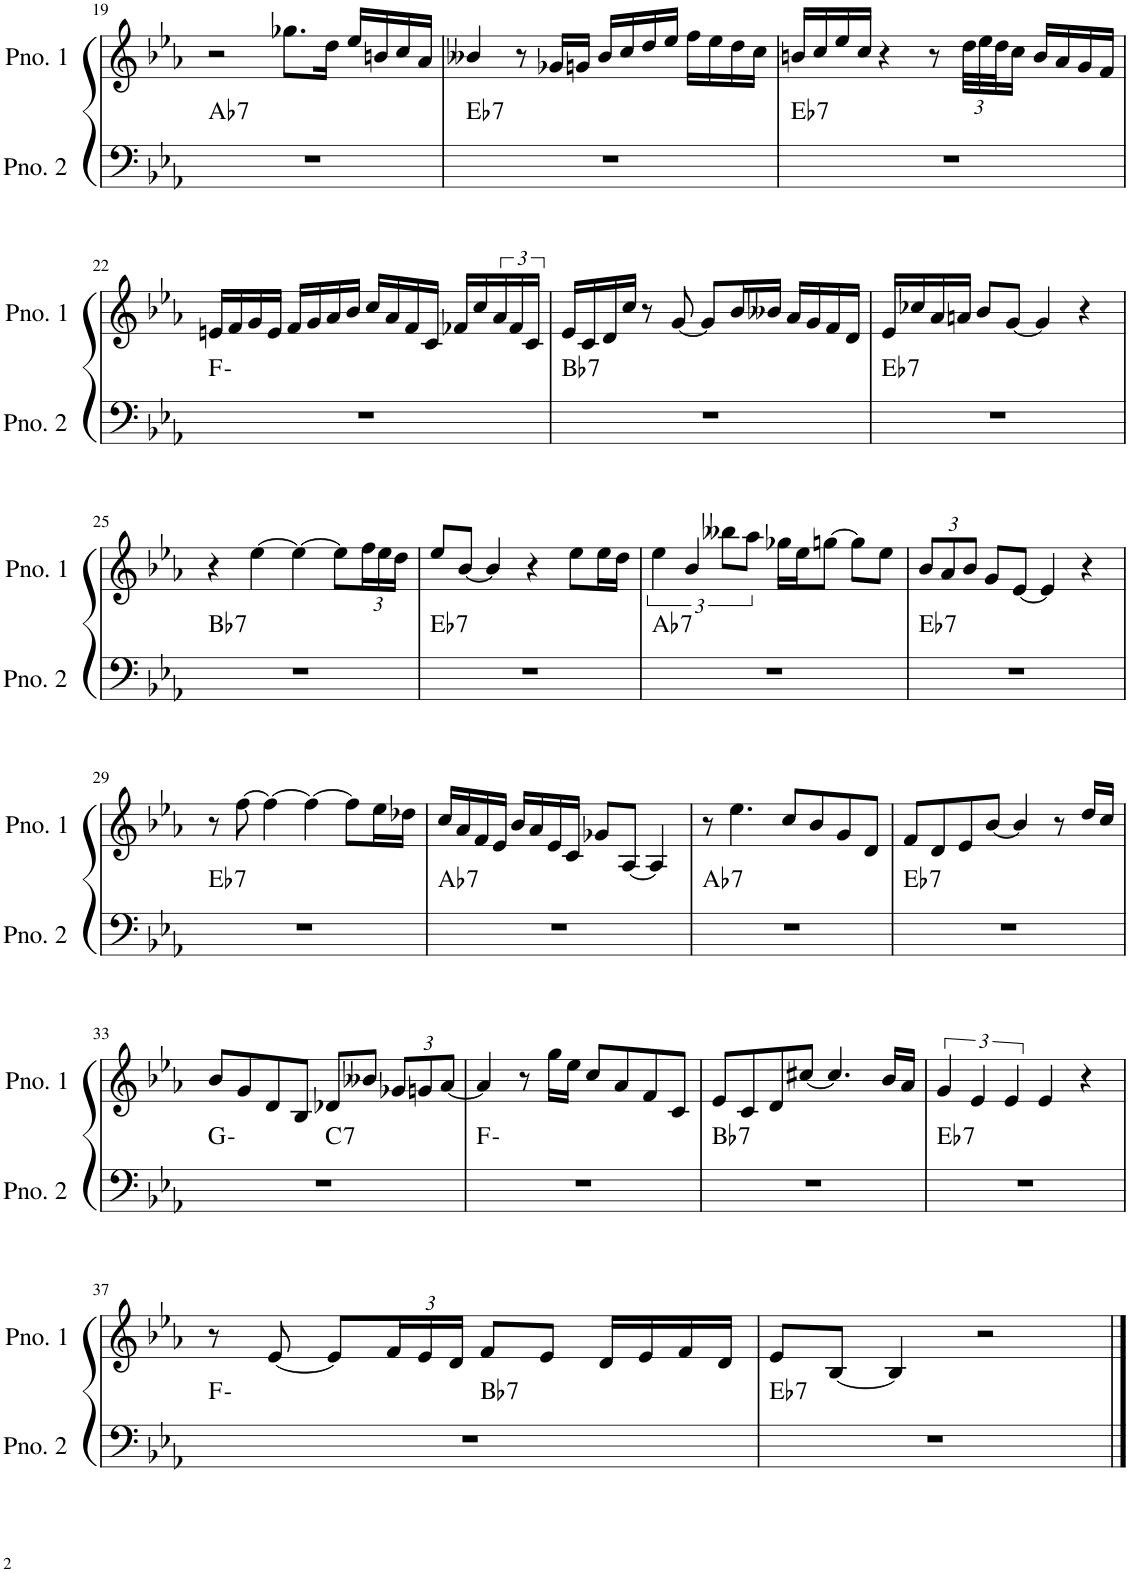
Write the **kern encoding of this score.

**kern	**harte	**kern
*part2	*part2	*part1
*staff2	*	*staff1
*I"ピアノ 2	*	*I"ピアノ 1
!!LO:PB:g=z
*clefF4	*	*clefG2
*k[b-e-a-]	*	*k[b-e-a-]
*M4/4	*	*M4/4
=19	=19	=19
!	!LO:H:kt=7	!
1r	Ab:7	2r
.	.	8.gg-X\L
.	.	16dd\Jk
.	.	16ee-/LL
.	.	16bn/
.	.	16cc/
.	.	16a-/JJ
=20	=20	=20
!	!LO:H:kt=7	!
1r	Eb:7	4b--X/
.	.	8r
.	.	16g-X/LL
.	.	16gn/JJ
.	.	16b--/LL
.	.	16cc/
.	.	16dd/
.	.	16ee-/JJ
.	.	16ff\LL
.	.	16ee-\
.	.	16dd\
.	.	16cc\JJ
=21	=21	=21
!	!LO:H:kt=7	!
1r	Eb:7	16bn/LL
.	.	16cc/
.	.	16ee-/
.	.	16cc/JJ
.	.	4r
.	.	8r
*	*	*Xbrackettup
.	.	48dd\LLL
.	.	48ee-\
.	.	48dd\J
.	.	16cc\JJ
.	.	16b/LL
.	.	16a-/
.	.	16g/
.	.	16f/JJ
!!LO:LB:g=z
=22	=22	=22
1r	F:min	16en/LL
.	.	16f/
.	.	16g/
.	.	16e/JJ
.	.	16f/LL
.	.	16g/
.	.	16a-/
.	.	16b-/JJ
.	.	16cc/LL
.	.	16a-/
.	.	16f/
.	.	16c/JJ
.	.	16f-X/LL
.	.	16cc/
*	*	*brackettup
.	.	24a-/
.	.	24f-/
.	.	24c/JJ
=23	=23	=23
!	!LO:H:kt=7	!
1r	Bb:7	16e-/LL
.	.	16c/
.	.	16d/
.	.	16cc/JJ
.	.	8r
.	.	[8g/
.	.	8g/L]
.	.	16b-/L
.	.	16b--X/JJ
.	.	16a-/LL
.	.	16g/
.	.	16f/
.	.	16d/JJ
=24	=24	=24
!	!LO:H:kt=7	!
1r	Eb:7	16e-/LL
.	.	16cc-X/
.	.	16a-/
.	.	16an/JJ
.	.	8b-/L
.	.	[8g/J
.	.	4g/]
.	.	4r
!!LO:LB:g=z
=25	=25	=25
!	!LO:H:kt=7	!
1r	Bb:7	4r
.	.	[4ee-\
.	.	4ee-\_
.	.	8ee-\L]
*	*	*Xbrackettup
.	.	24ff\L
.	.	24ee-\
.	.	24dd\JJ
=26	=26	=26
!	!LO:H:kt=7	!
1r	Eb:7	8ee-/L
.	.	[8b-/J
.	.	4b-/]
.	.	4r
.	.	8ee-\L
.	.	16ee-\L
.	.	16dd\JJ
=27	=27	=27
*	*	*brackettup
!	!LO:H:kt=7	!
1r	Ab:7	6ee-\
.	.	6b-/
.	.	12bb--X\L
.	.	12aa-\J
.	.	16gg-X\LL
.	.	16ee-\J
.	.	[8ggn\J
.	.	8gg\L]
.	.	8ee-\J
=28	=28	=28
*	*	*Xbrackettup
!	!LO:H:kt=7	!
1r	Eb:7	12b-/L
.	.	12a-/
.	.	12b-/J
.	.	8g/L
.	.	[8e-/J
.	.	4e-/]
.	.	4r
!!LO:LB:g=z
=29	=29	=29
!	!LO:H:kt=7	!
1r	Eb:7	8r
.	.	[8ff\
.	.	4ff\_
.	.	4ff\_
.	.	8ff\L]
.	.	16ee-\L
.	.	16dd-X\JJ
=30	=30	=30
!	!LO:H:kt=7	!
1r	Ab:7	16cc/LL
.	.	16a-/
.	.	16f/
.	.	16e-/JJ
.	.	16b-/LL
.	.	16a-/
.	.	16e-/
.	.	16c/JJ
.	.	8g-X/L
.	.	[8A-/J
.	.	4A-/]
=31	=31	=31
!	!LO:H:kt=7	!
1r	Ab:7	8r
.	.	4.ee-\
.	.	8cc/L
.	.	8b-/
.	.	8g/
.	.	8d/J
=32	=32	=32
!	!LO:H:kt=7	!
1r	Eb:7	8f/L
.	.	8d/
.	.	8e-/
.	.	[8b-/J
.	.	4b-/]
.	.	8r
.	.	16dd/LL
.	.	16cc/JJ
!!LO:LB:g=z
=33	=33	=33
*^	*	*
1r	2ryy	G:min	8b-/L
.	.	.	8g/
.	.	.	8d/
.	.	.	8B-/J
!	!	!LO:H:kt=7	!
.	2ryy	C:7	8d-X/L
.	.	.	8b--X/J
.	.	.	12g-X/L
.	.	.	12gn/
.	.	.	[12a-/J
*v	*v	*	*
=34	=34	=34
1r	F:min	4a-/]
.	.	8r
.	.	16gg\LL
.	.	16ee-\JJ
.	.	8cc/L
.	.	8a-/
.	.	8f/
.	.	8c/J
=35	=35	=35
!	!LO:H:kt=7	!
1r	Bb:7	8e-/L
.	.	8c/
.	.	8d/
.	.	[8cc#X/J
.	.	4.cc#/]
.	.	16b-/LL
.	.	16a-/JJ
=36	=36	=36
*	*	*brackettup
!	!LO:H:kt=7	!
1r	Eb:7	6g/
.	.	6e-/
.	.	6e-/
.	.	4e-/
.	.	4r
!!LO:LB:g=z
=37	=37	=37
*^	*	*
1r	2ryy	F:min	8r
.	.	.	[8e-/
.	.	.	8e-/L]
*	*	*	*Xbrackettup
.	.	.	24f/L
.	.	.	24e-/
.	.	.	24d/JJ
!	!	!LO:H:kt=7	!
.	2ryy	Bb:7	8f/L
.	.	.	8e-/J
.	.	.	16d/LL
.	.	.	16e-/
.	.	.	16f/
.	.	.	16d/JJ
=38	=38	=38	=38
!	!	!LO:H:kt=7	!
*v	*v	*	*
1r	Eb:7	8e-/L
.	.	[8B-/J
.	.	4B-/]
.	.	2r
==	==	==
*-	*-	*-
